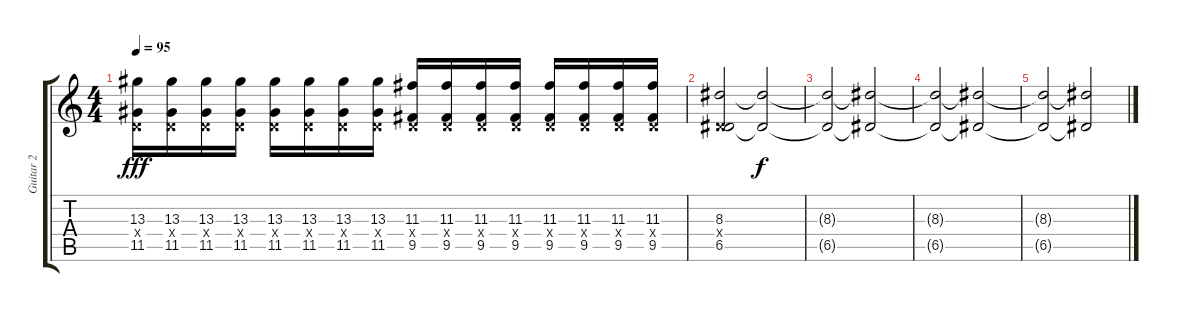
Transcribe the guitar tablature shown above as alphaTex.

\track ("Guitar 2" "Guitar 2") {instrument distortionguitar}
\staff {score tabs}
\tuning (E4 B3 G3 D3 A2 D2) {hide}
\ts (4 4)
\tempo 95
\clef g2
\ks c
(13.3 0.4{x} 11.5).16{dy fff} (13.3 0.4{x} 11.5).16 (13.3 0.4{x} 11.5).16 (13.3 0.4{x} 11.5).16 (13.3 0.4{x} 11.5).16 (13.3 0.4{x} 11.5).16 (13.3 0.4{x} 11.5).16 (13.3 0.4{x} 11.5).16 (11.3 0.4{x} 9.5).16 (11.3 0.4{x} 9.5).16 (11.3 0.4{x} 9.5).16 (11.3 0.4{x} 9.5).16 (11.3 0.4{x} 9.5).16 (11.3 0.4{x} 9.5).16 (11.3 0.4{x} 9.5).16 (11.3 0.4{x} 9.5).16 |
(8.3 0.4{x} 6.5).2 (8.3{t} 6.5{t}).2{dy f volume 14} |
(8.3{t} 6.5{t}).2{volume 12} (8.3{t} 6.5{t}).2{volume 10} |
(8.3{t} 6.5{t}).2{volume 8} (8.3{t} 6.5{t}).2{volume 6} |
(8.3{t} 6.5{t}).2{volume 4} (8.3{t} 6.5{t}).2{volume 2}
